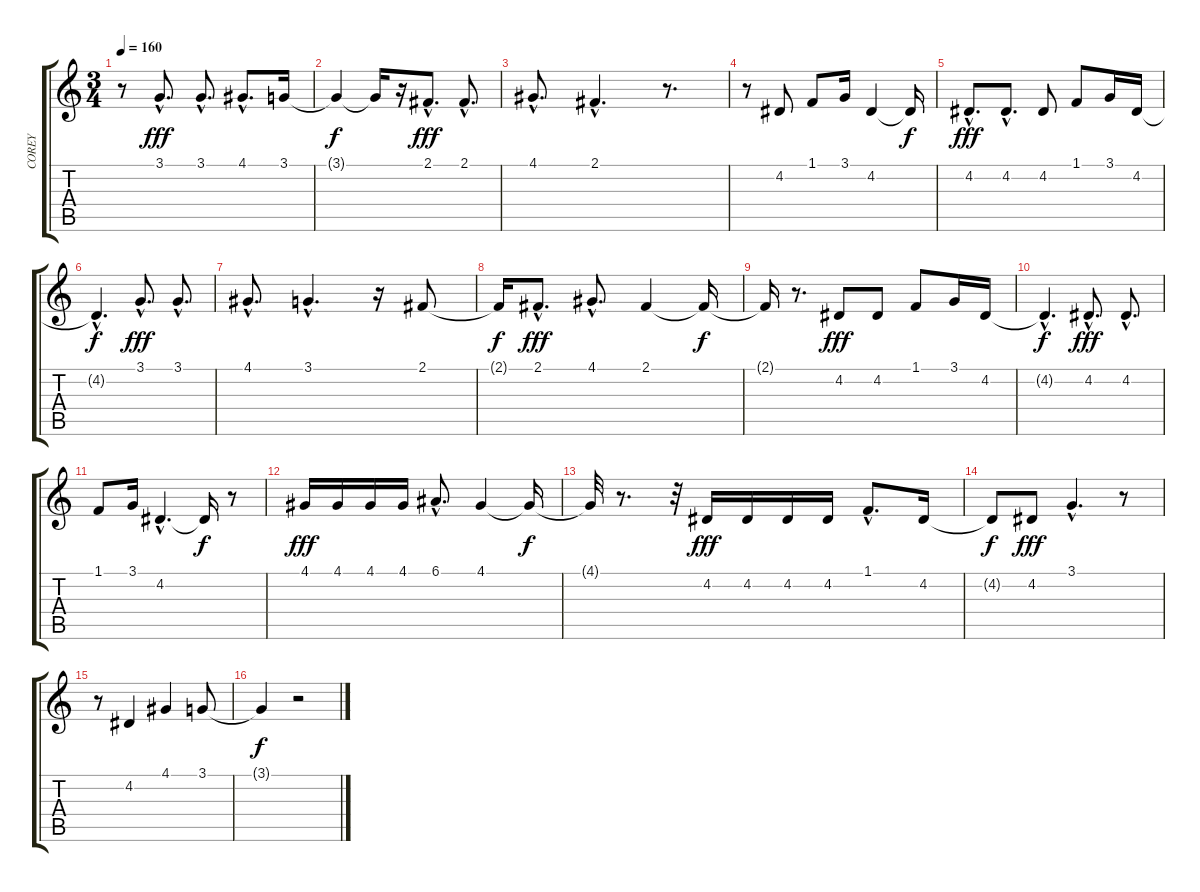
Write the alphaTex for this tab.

\track ("COREY" "COREY") {instrument altosax}
\staff {score tabs}
\tuning (E4 B3 G3 D3 A2 E2) {hide}
\ts (3 4)
\tempo 160
\clef g2
\ks c
r.8{dy fff} 3.1{hac}.8{d} 3.1{hac}.8{d} 4.1{hac}.8{d} 3.1.16 |
3.1{t}.4{dy f} 3.1{t}.16 r.16 2.1{hac}.8{d dy fff} 2.1{hac}.8{d} |
4.1{hac}.8{d} 2.1{hac}.4{d} r.8{d} |
r.8 4.2.8 1.1.8 3.1.16 4.2.4 4.2{t}.16{dy f} |
4.2{hac}.8{d dy fff} 4.2{hac}.8{d} 4.2.8 1.1.8 3.1.16 4.2.16 |
4.2{hac t}.4{d dy f} 3.1{hac}.8{d dy fff} 3.1{hac}.8{d} |
4.1{hac}.8{d} 3.1{hac}.4{d} r.16 2.1.8 |
2.1{t}.16{dy f} 2.1{hac}.8{d dy fff} 4.1{hac}.8{d} 2.1.4 2.1{t}.16{dy f} |
2.1{t}.16 r.8{d} 4.2.8{dy fff} 4.2.8 1.1.8 3.1.16 4.2.16 |
4.2{hac t}.4{d dy f} 4.2{hac}.8{d dy fff} 4.2{hac}.8{d} |
1.1.8 3.1.16 4.2{hac}.4{d} 4.2{t}.16{dy f} r.8 |
4.1.16{dy fff} 4.1.16 4.1.16 4.1.16 6.1{hac}.8{d} 4.1.4 4.1{t}.16{dy f} |
4.1{t}.32 r.8{d} r.32 4.2.16{dy fff} 4.2.16 4.2.16 4.2.16 1.1{hac}.8{d} 4.2.16 |
4.2{t}.8{dy f} 4.2.8{dy fff} 3.1{hac}.4{d} r.8 |
r.8 4.2.4 4.1.4 3.1.8 |
3.1{t}.4{dy f} r.2
